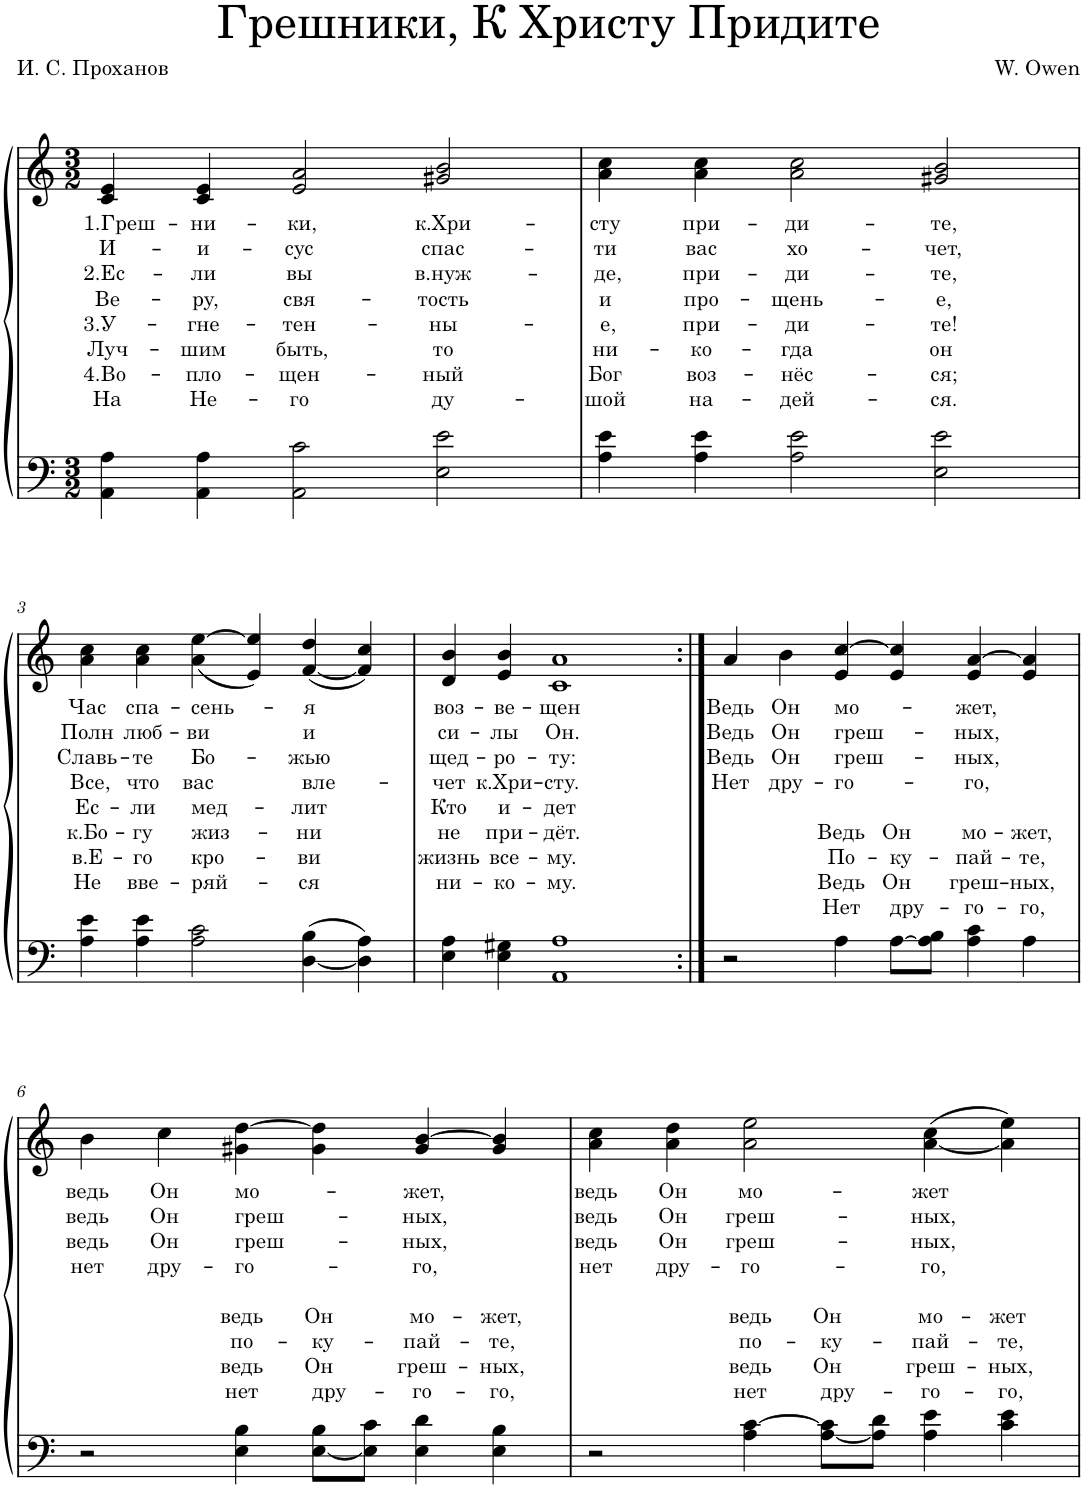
**kern	**text	**text	**text	**text	**kern	**text	**text	**text	**text	**text	**text	**text	**text
*part1	*part1	*part1	*part1	*part1	*part1	*part1	*part1	*part1	*part1	*part1	*part1	*part1	*part1
*staff2	*staff2	*staff2	*staff2	*staff2	*staff1	*staff1	*staff1	*staff1	*staff1	*staff1	*staff1	*staff1	*staff1
*I"Piano	*	*	*	*	*	*	*	*	*	*	*	*	*
*I'Pno.	*	*	*	*	*	*	*	*	*	*	*	*	*
*clefF4	*	*	*	*	*clefG2	*	*	*	*	*	*	*	*
*k[]	*	*	*	*	*k[]	*	*	*	*	*	*	*	*
*M3/2	*	*	*	*	*M3/2	*	*	*	*	*	*	*	*
=1	=1	=1	=1	=1	=1	=1	=1	=1	=1	=1	=1	=1	=1
!	!	!	!	!	!	!LO:LY:b	!LO:LY:b	!LO:LY:b	!LO:LY:b	!LO:LY:b	!LO:LY:b	!LO:LY:b	!LO:LY:b
4AA\ 4A\	.	.	.	.	4c/ 4e/	1.Греш-	И-	2.Ес-	Be-	3.У-	Луч-	4.Во-	На
!	!	!	!	!	!	!LO:LY:b	!LO:LY:b	!LO:LY:b	!LO:LY:b	!LO:LY:b	!LO:LY:b	!LO:LY:b	!LO:LY:b
4AA\ 4A\	.	.	.	.	4c/ 4e/	-ни-	-и-	-ли	-py,	-гне-	-шим	-пло-	Не-
!	!	!	!	!	!	!LO:LY:b	!LO:LY:b	!LO:LY:b	!LO:LY:b	!LO:LY:b	!LO:LY:b	!LO:LY:b	!LO:LY:b
2AA\ 2c\	.	.	.	.	2e/ 2a/	-ки,	-сус	вы	свя-	-тен-	быть,	-щен-	-го
!	!	!	!	!	!	!LO:LY:b	!LO:LY:b	!LO:LY:b	!LO:LY:b	!LO:LY:b	!LO:LY:b	!LO:LY:b	!LO:LY:b
2E\ 2e\	.	.	.	.	2g#X/ 2b/	к.Хри-	спас-	в.нуж-	-тость	-ны-	то	-ный	ду-
=2	=2	=2	=2	=2	=2	=2	=2	=2	=2	=2	=2	=2	=2
!	!	!	!	!	!	!LO:LY:b	!LO:LY:b	!LO:LY:b	!LO:LY:b	!LO:LY:b	!LO:LY:b	!LO:LY:b	!LO:LY:b
4A\ 4e\	.	.	.	.	4a\ 4cc\	-сту	-ти	-де,	и	-е,	ни-	Бог	-шой
!	!	!	!	!	!	!LO:LY:b	!LO:LY:b	!LO:LY:b	!LO:LY:b	!LO:LY:b	!LO:LY:b	!LO:LY:b	!LO:LY:b
4A\ 4e\	.	.	.	.	4a\ 4cc\	при-	вас	при-	про-	при-	-ко-	воз-	на-
!	!	!	!	!	!	!LO:LY:b	!LO:LY:b	!LO:LY:b	!LO:LY:b	!LO:LY:b	!LO:LY:b	!LO:LY:b	!LO:LY:b
2A\ 2e\	.	.	.	.	2a\ 2cc\	-ди-	хо-	-ди-	-щень-	-ди-	-гда	-нёс-	-дей-
!	!	!	!	!	!	!LO:LY:b	!LO:LY:b	!LO:LY:b	!LO:LY:b	!LO:LY:b	!LO:LY:b	!LO:LY:b	!LO:LY:b
2E\ 2e\	.	.	.	.	2g#X/ 2b/	-те,	-чет,	-те,	-е,	-те!	он	-ся;	-ся.
!!LO:LB:g=z
=3	=3	=3	=3	=3	=3	=3	=3	=3	=3	=3	=3	=3	=3
!	!	!	!	!	!	!LO:LY:b	!LO:LY:b	!LO:LY:b	!LO:LY:b	!LO:LY:b	!LO:LY:b	!LO:LY:b	!LO:LY:b
4A\ 4e\	.	.	.	.	4a\ 4cc\	Час	Полн	Славь-	Все,	Ес-	к.Бо-	в.Е-	Не
!	!	!	!	!	!	!LO:LY:b	!LO:LY:b	!LO:LY:b	!LO:LY:b	!LO:LY:b	!LO:LY:b	!LO:LY:b	!LO:LY:b
4A\ 4e\	.	.	.	.	4a\ 4cc\	спа-	люб-	-те	что	-ли	-гу	-го	вве-
!	!	!	!	!	!	!LO:LY:b	!LO:LY:b	!LO:LY:b	!LO:LY:b	!LO:LY:b	!LO:LY:b	!LO:LY:b	!LO:LY:b
2A\ 2c\	.	.	.	.	(<4a\ [4ee\	-сень-	-ви	Бо-	вас	мед-	жиз-	кро-	-ряй-
.	.	.	.	.	4e/ 4ee/])	.	.	.	.	.	.	.	.
!	!	!	!	!	!	!LO:LY:b	!LO:LY:b	!LO:LY:b	!LO:LY:b	!LO:LY:b	!LO:LY:b	!LO:LY:b	!LO:LY:b
[4D\ 4B\	.	.	.	.	([4f/ 4dd/	-я	и	-жью	вле-	-лит	-ни	-ви	-ся
4D\] 4A\	.	.	.	.	4f/] 4cc/)	.	.	.	.	.	.	.	.
=4	=4	=4	=4	=4	=4	=4	=4	=4	=4	=4	=4	=4	=4
!	!	!	!	!	!	!LO:LY:b	!LO:LY:b	!LO:LY:b	!LO:LY:b	!LO:LY:b	!LO:LY:b	!LO:LY:b	!LO:LY:b
4E\ 4A\	.	.	.	.	4d/ 4b/	воз-	си-	щед-	-чет	Кто	не	жизнь	ни-
!	!	!	!	!	!	!LO:LY:b	!LO:LY:b	!LO:LY:b	!LO:LY:b	!LO:LY:b	!LO:LY:b	!LO:LY:b	!LO:LY:b
4E\ 4G#X\	.	.	.	.	4e/ 4b/	-ве-	-лы	-ро-	к.Хри-	и-	при-	все-	-ко-
!	!	!	!	!	!	!LO:LY:b	!LO:LY:b	!LO:LY:b	!LO:LY:b	!LO:LY:b	!LO:LY:b	!LO:LY:b	!LO:LY:b
1AA 1A	.	.	.	.	1c 1a	-щен	Он.	-ту:	-сту.	-дет	-дёт.	-му.	-му.
=5:|!	=5:|!	=5:|!	=5:|!	=5:|!	=5:|!	=5:|!	=5:|!	=5:|!	=5:|!	=5:|!	=5:|!	=5:|!	=5:|!
!	!	!	!	!	!	!LO:LY:b	!LO:LY:b	!LO:LY:b	!LO:LY:b	!	!	!	!
2r	.	.	.	.	4a/	Ведь	Ведь	Ведь	Нет	.	.	.	.
!	!	!	!	!	!	!LO:LY:b	!LO:LY:b	!LO:LY:b	!LO:LY:b	!	!	!	!
.	.	.	.	.	4b\	Он	Он	Он	дру-	.	.	.	.
!	!LO:LY:a	!LO:LY:a	!LO:LY:a	!LO:LY:a	!	!LO:LY:b	!LO:LY:b	!LO:LY:b	!LO:LY:b	!	!	!	!
4A\	Ведь	По-	Ведь	Нет	4e/ [4cc/	мо-	греш-	греш-	-го-	.	.	.	.
!	!LO:LY:a	!LO:LY:a	!LO:LY:a	!LO:LY:a	!	!	!	!	!	!	!	!	!
[8A\L	Он	-ку-	Он	дру-	4e/ 4cc/]	.	.	.	.	.	.	.	.
8A\] 8B\J	.	.	.	.	.	.	.	.	.	.	.	.	.
!	!LO:LY:a	!LO:LY:a	!LO:LY:a	!LO:LY:a	!	!LO:LY:b	!LO:LY:b	!LO:LY:b	!LO:LY:b	!	!	!	!
4A\ 4c\	мо-	-пай-	греш-	-го-	4e/ [4a/	-жет,	-ных,	-ных,	-го,	.	.	.	.
!	!LO:LY:a	!LO:LY:a	!LO:LY:a	!LO:LY:a	!	!	!	!	!	!	!	!	!
4A\	-жет,	-те,	-ных,	-го,	4e/ 4a/]	.	.	.	.	.	.	.	.
!!LO:LB:g=z
=6	=6	=6	=6	=6	=6	=6	=6	=6	=6	=6	=6	=6	=6
!	!	!	!	!	!	!LO:LY:b	!LO:LY:b	!LO:LY:b	!LO:LY:b	!	!	!	!
2r	.	.	.	.	4b\	ведь	ведь	ведь	нет	.	.	.	.
!	!	!	!	!	!	!LO:LY:b	!LO:LY:b	!LO:LY:b	!LO:LY:b	!	!	!	!
.	.	.	.	.	4cc\	Он	Он	Он	дру-	.	.	.	.
!	!LO:LY:a	!LO:LY:a	!LO:LY:a	!LO:LY:a	!	!LO:LY:b	!LO:LY:b	!LO:LY:b	!LO:LY:b	!	!	!	!
4E\ 4B\	ведь	по-	ведь	нет	4g#X\ [4dd\	мо-	греш-	греш-	-го-	.	.	.	.
!	!LO:LY:a	!LO:LY:a	!LO:LY:a	!LO:LY:a	!	!	!	!	!	!	!	!	!
[8E\ 8B\L	Он	-ку-	Он	дру-	4g#\ 4dd\]	.	.	.	.	.	.	.	.
8E\] 8c\J	.	.	.	.	.	.	.	.	.	.	.	.	.
!	!LO:LY:a	!LO:LY:a	!LO:LY:a	!LO:LY:a	!	!LO:LY:b	!LO:LY:b	!LO:LY:b	!LO:LY:b	!	!	!	!
4E\ 4d\	мо-	-пай-	греш-	-го-	4g#/ [4b/	-жет,	-ных,	-ных,	-го,	.	.	.	.
!	!LO:LY:a	!LO:LY:a	!LO:LY:a	!LO:LY:a	!	!	!	!	!	!	!	!	!
4E\ 4B\	-жет,	-те,	-ных,	-го,	4g#/ 4b/]	.	.	.	.	.	.	.	.
=7	=7	=7	=7	=7	=7	=7	=7	=7	=7	=7	=7	=7	=7
!	!	!	!	!	!	!LO:LY:b	!LO:LY:b	!LO:LY:b	!LO:LY:b	!	!	!	!
2r	.	.	.	.	4a\ 4cc\	ведь	ведь	ведь	нет	.	.	.	.
!	!	!	!	!	!	!LO:LY:b	!LO:LY:b	!LO:LY:b	!LO:LY:b	!	!	!	!
.	.	.	.	.	4a\ 4dd\	Он	Он	Он	дру-	.	.	.	.
!	!LO:LY:a	!LO:LY:a	!LO:LY:a	!LO:LY:a	!	!LO:LY:b	!LO:LY:b	!LO:LY:b	!LO:LY:b	!	!	!	!
4A\ [4c\	ведь	по-	ведь	нет	2a\ 2ee\	мо-	греш-	греш-	-го-	.	.	.	.
!	!LO:LY:a	!LO:LY:a	!LO:LY:a	!LO:LY:a	!	!	!	!	!	!	!	!	!
[8A\ 8c\]L	Он	-ку-	Он	дру-	.	.	.	.	.	.	.	.	.
8A\] 8d\J	.	.	.	.	.	.	.	.	.	.	.	.	.
!	!LO:LY:a	!LO:LY:a	!LO:LY:a	!LO:LY:a	!	!LO:LY:b	!LO:LY:b	!LO:LY:b	!LO:LY:b	!	!	!	!
4A\ 4e\	мо-	-пай-	греш-	-го-	(>[4a\ 4cc\	-жет	-ных,	-ных,	-го,	.	.	.	.
!	!LO:LY:a	!LO:LY:a	!LO:LY:a	!LO:LY:a	!	!	!	!	!	!	!	!	!
4c\ 4e\	-жет	-те,	-ных,	-го,	4a\] 4ee\)	.	.	.	.	.	.	.	.
=	=	=	=	=	=	=	=	=	=	=	=	=	=
*-	*-	*-	*-	*-	*-	*-	*-	*-	*-	*-	*-	*-	*-
